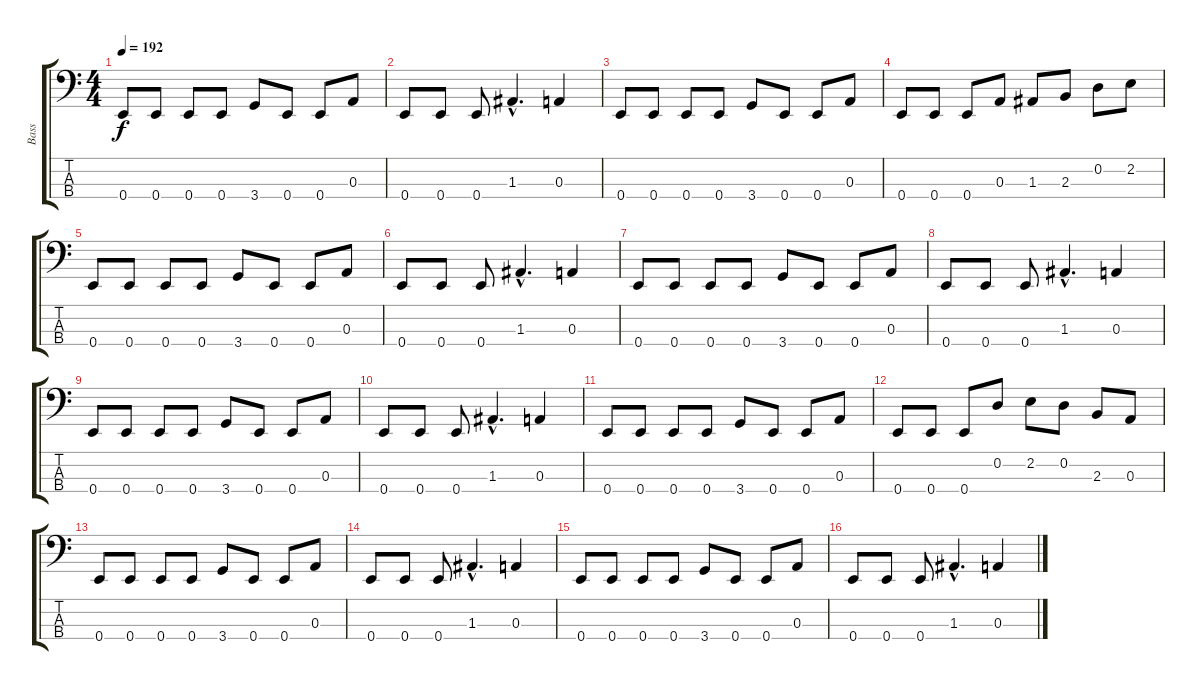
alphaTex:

\track ("Bass" "Bass") {instrument electricbassfinger}
\staff {score tabs}
\tuning (G2 D2 A1 E1) {hide}
\ts (4 4)
\tempo 192
\clef f4
\ks c
0.4.8{dy f} 0.4.8 0.4.8 0.4.8 3.4.8 0.4.8 0.4.8 0.3.8 |
0.4.8 0.4.8 0.4.8 1.3{hac}.4{d} 0.3.4 |
0.4.8 0.4.8 0.4.8 0.4.8 3.4.8 0.4.8 0.4.8 0.3.8 |
0.4.8 0.4.8 0.4.8 0.3.8 1.3.8 2.3.8 0.2.8 2.2.8 |
0.4.8 0.4.8 0.4.8 0.4.8 3.4.8 0.4.8 0.4.8 0.3.8 |
0.4.8 0.4.8 0.4.8 1.3{hac}.4{d} 0.3.4 |
0.4.8 0.4.8 0.4.8 0.4.8 3.4.8 0.4.8 0.4.8 0.3.8 |
0.4.8 0.4.8 0.4.8 1.3{hac}.4{d} 0.3.4 |
0.4.8 0.4.8 0.4.8 0.4.8 3.4.8 0.4.8 0.4.8 0.3.8 |
0.4.8 0.4.8 0.4.8 1.3{hac}.4{d} 0.3.4 |
0.4.8 0.4.8 0.4.8 0.4.8 3.4.8 0.4.8 0.4.8 0.3.8 |
0.4.8 0.4.8 0.4.8 0.2.8 2.2.8 0.2.8 2.3.8 0.3.8 |
0.4.8 0.4.8 0.4.8 0.4.8 3.4.8 0.4.8 0.4.8 0.3.8 |
0.4.8 0.4.8 0.4.8 1.3{hac}.4{d} 0.3.4 |
0.4.8 0.4.8 0.4.8 0.4.8 3.4.8 0.4.8 0.4.8 0.3.8 |
0.4.8 0.4.8 0.4.8 1.3{hac}.4{d} 0.3.4
